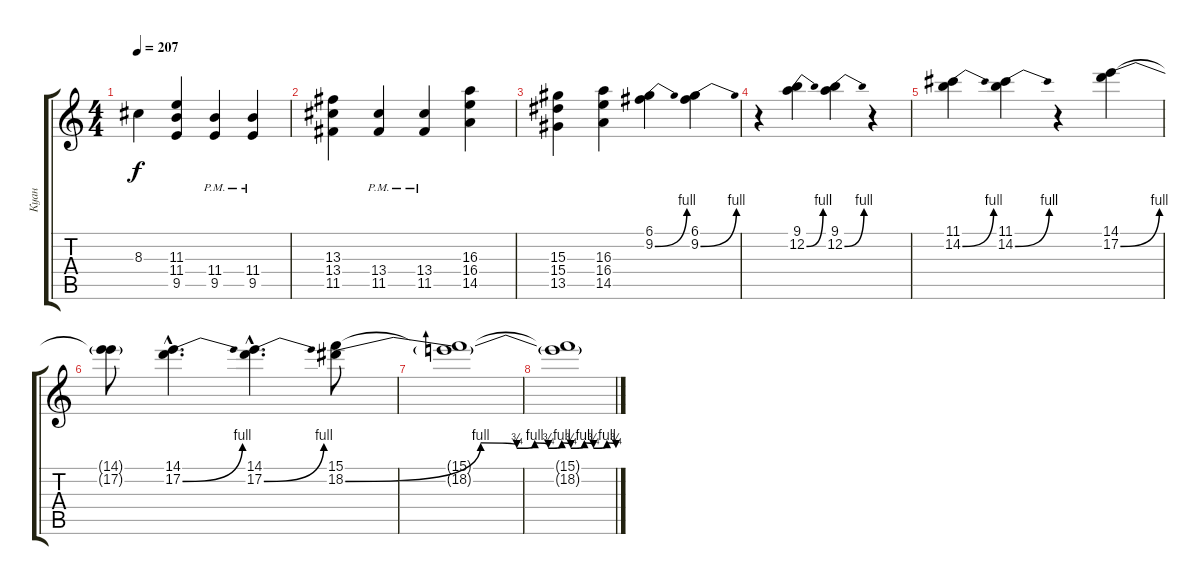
\track ("Куан" "Куан") {instrument distortionguitar}
\staff {score tabs}
\tuning (D4 A3 F3 C3 G2 D2) {hide}
\ts (4 4)
\tempo 207
\clef g2
\ks c
8.3{t}.4{dy f} (11.3 11.4 9.5).4 (11.4{pm} 9.5{pm}).4 (11.4{pm} 9.5{pm}).4 |
(13.3 13.4 11.5).4 (13.4{pm} 11.5{pm}).4 (13.4{pm} 11.5{pm}).4 (16.3 16.4 14.5).4 |
(15.3 15.4 13.5).4 (16.3 16.4 14.5).4 (6.1 9.2{be (bend 0 0 60 4)}).4 (6.1 9.2{be (bend 0 0 60 4)}).4 |
r.4 (9.1 12.2{be (bend 0 0 60 4)}).4 (9.1 12.2{be (bend 0 0 60 4)}).4 r.4 |
(11.1 14.2{be (bend 0 0 60 4)}).4 (11.1 14.2{be (bend 0 0 60 4)}).4 r.4 (14.1 17.2{be (bend 0 0 60 4)}).4 |
(14.1{t} 17.2{t}).8 (14.1{hac} 17.2{be (bend 0 0 60 4) hac}).4{d} (14.1{hac} 17.2{be (bend 0 0 60 4) hac}).4{d} (15.1 18.2{be (custom 0 0 30 4 38 3 42 4 45 3 48 4 50 3 53 4 55 3 58 4 60 3)}).8 |
(15.1{t} 18.2{t}).1 |
(15.1{t} 18.2{t}).1
